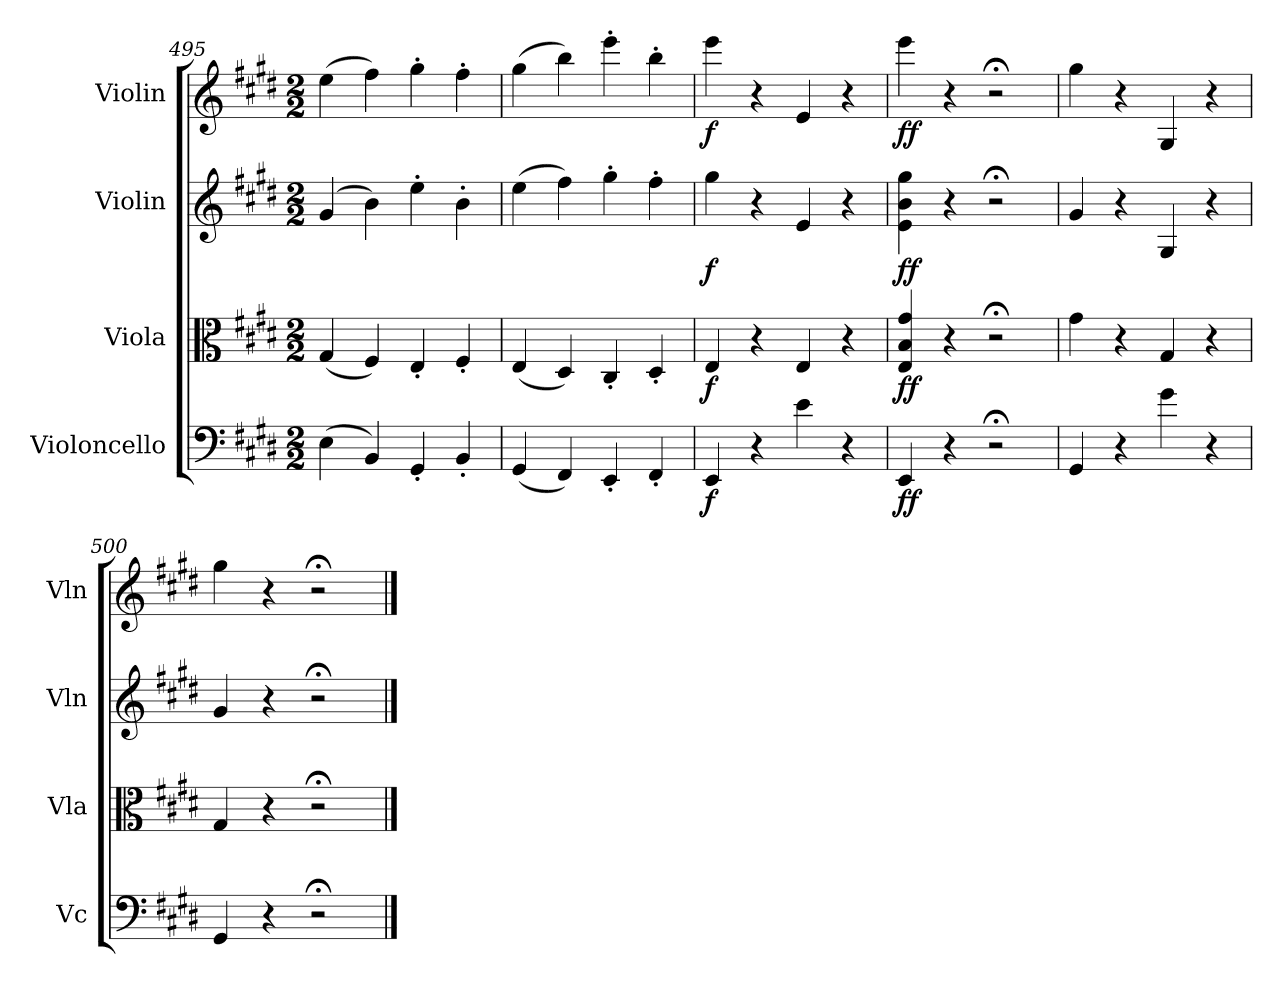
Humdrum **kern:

**kern	**dynam	**kern	**dynam	**kern	**dynam	**kern	**dynam
*part4	*part4	*part3	*part3	*part2	*part2	*part1	*part1
*staff4	*staff4	*staff3	*staff3	*staff2	*staff2	*staff1	*staff1
*I"Violoncello	*	*I"Viola	*	*I"Violin	*	*I"Violin	*
*I'Vc	*	*I'Vla	*	*I'Vln	*	*I'Vln	*
*clefF4	*	*clefC3	*	*clefG2	*	*clefG2	*
*k[f#c#g#d#]	*	*k[f#c#g#d#]	*	*k[f#c#g#d#]	*	*k[f#c#g#d#]	*
*M2/2	*	*M2/2	*	*M2/2	*	*M2/2	*
=495	=495	=495	=495	=495	=495	=495	=495
(4E\	.	(4G#/	.	(4g#/	.	(4ee\	.
4BB/)	.	4F#/)	.	4b\)	.	4ff#\)	.
4GG#'/	.	4E'/	.	4ee'\	.	4gg#'\	.
4BB'/	.	4F#'/	.	4b'\	.	4ff#'\	.
=496	=496	=496	=496	=496	=496	=496	=496
(4GG#/	.	(4E/	.	(4ee\	.	(4gg#\	.
4FF#/)	.	4D#/)	.	4ff#\)	.	4bb\)	.
4EE'/	.	4C#'/	.	4gg#'\	.	4eee'\	.
4FF#'/	.	4D#'/	.	4ff#'\	.	4bb'\	.
=497	=497	=497	=497	=497	=497	=497	=497
4EE/	f	4E/	f	4gg#\	f	4eee\	f
4r	.	4r	.	4r	.	4r	.
4e\	.	4E/	.	4e/	.	4e/	.
4r	.	4r	.	4r	.	4r	.
=498	=498	=498	=498	=498	=498	=498	=498
4EE/	ff	4E/ 4B/ 4g#/	ff	4e\ 4b\ 4gg#\	ff	4eee\	ff
4r	.	4r	.	4r	.	4r	.
2r;<	.	2r;<	.	2r;<	.	2r;<	.
=499	=499	=499	=499	=499	=499	=499	=499
4GG#/	.	4g#\	.	4g#/	.	4gg#\	.
4r	.	4r	.	4r	.	4r	.
4g#\	.	4G#/	.	4G#/	.	4G#/	.
4r	.	4r	.	4r	.	4r	.
=500	=500	=500	=500	=500	=500	=500	=500
4GG#/	.	4G#/	.	4g#/	.	4gg#\	.
4r	.	4r	.	4r	.	4r	.
2r;<	.	2r;<	.	2r;<	.	2r;<	.
==	==	==	==	==	==	==	==
*-	*-	*-	*-	*-	*-	*-	*-
